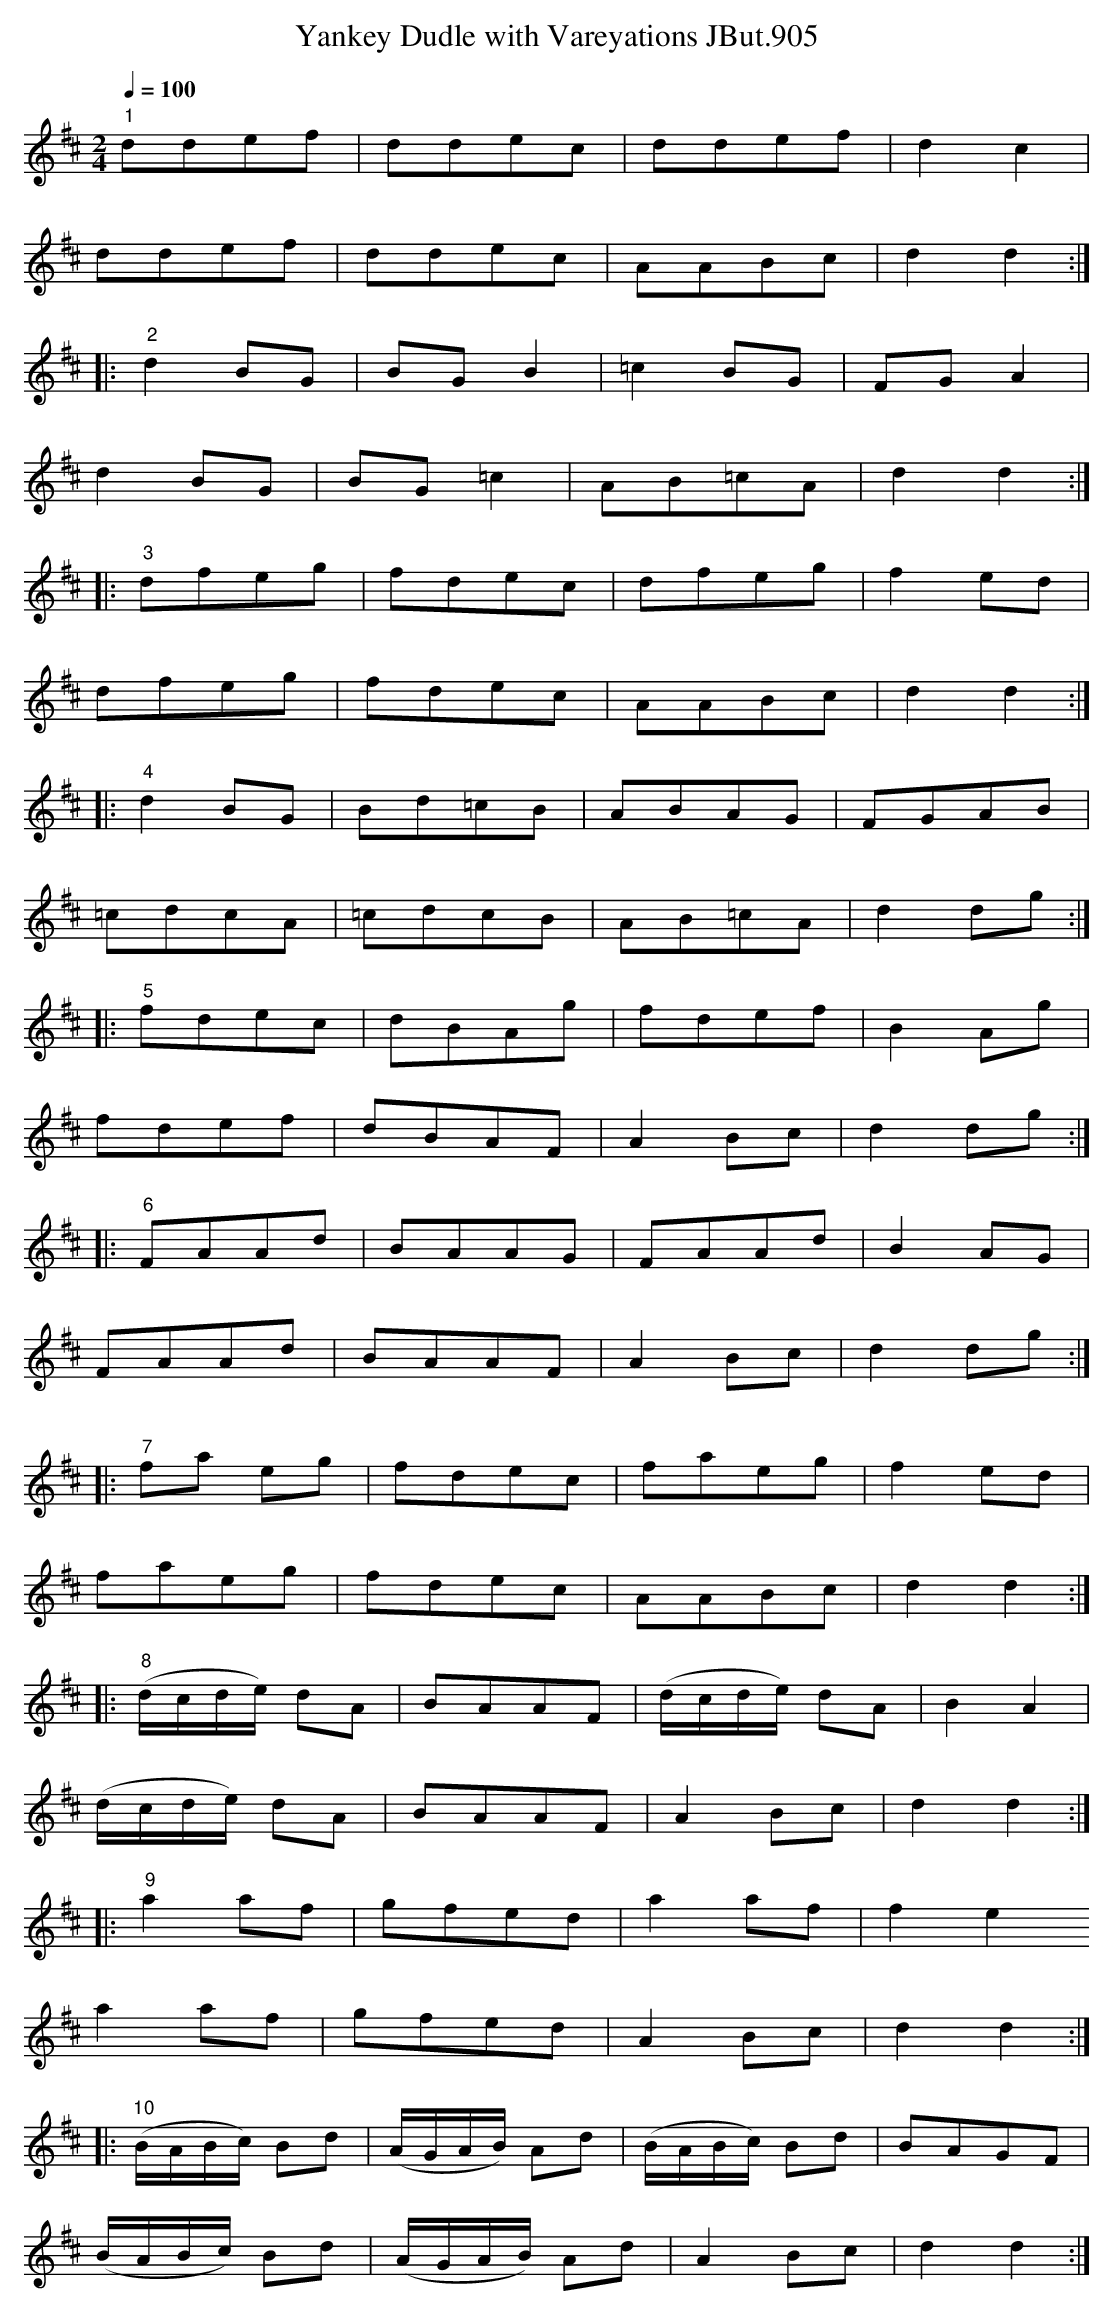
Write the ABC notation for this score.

X:1
T:Yankey Dudle with Vareyations JBut.905
M:2/4
L:1/8
Q:1/4=100
K:D
"1" ddef | ddec | ddef | d2c2 |
ddef | ddec | AABc | d2d2 :|
|: "2" d2BG | BGB2 | =c2BG | FGA2 |
d2BG | BG=c2 | AB=cA | d2d2 :|
|: "3" dfeg | fdec| dfeg | f2ed |
dfeg | fdec | AABc | d2d2 :|
|: "4" d2BG | Bd=cB | ABAG | FGAB |
=cdcA | =cdcB | AB=cA | d2dg :|
|: "5" fdec | dBAg | fdef | B2Ag |
fdef | dBAF | A2Bc | d2dg :|
|: "6" FAAd | BAAG | FAAd | B2AG |
FAAd | BAAF | A2Bc | d2dg :|
|: "7" fa eg | fdec | faeg | f2ed |
faeg | fdec | AABc | d2d2 :|
|: "8" (d/c/d/e/) dA | BAAF | (d/c/d/e/) dA | B2A2 |
(d/c/d/e/) dA | BAAF | A2Bc | d2d2 :|
|: "9" a2af | gfed | a2af | f2e2
a2af | gfed | A2Bc | d2d2 :|
|: "10" (B/A/B/c/) Bd | (A/G/A/B/) Ad | (B/A/B/c/) Bd | BAGF |
(B/A/B/c/) Bd | (A/G/A/B/) Ad | A2Bc | d2d2 :|
